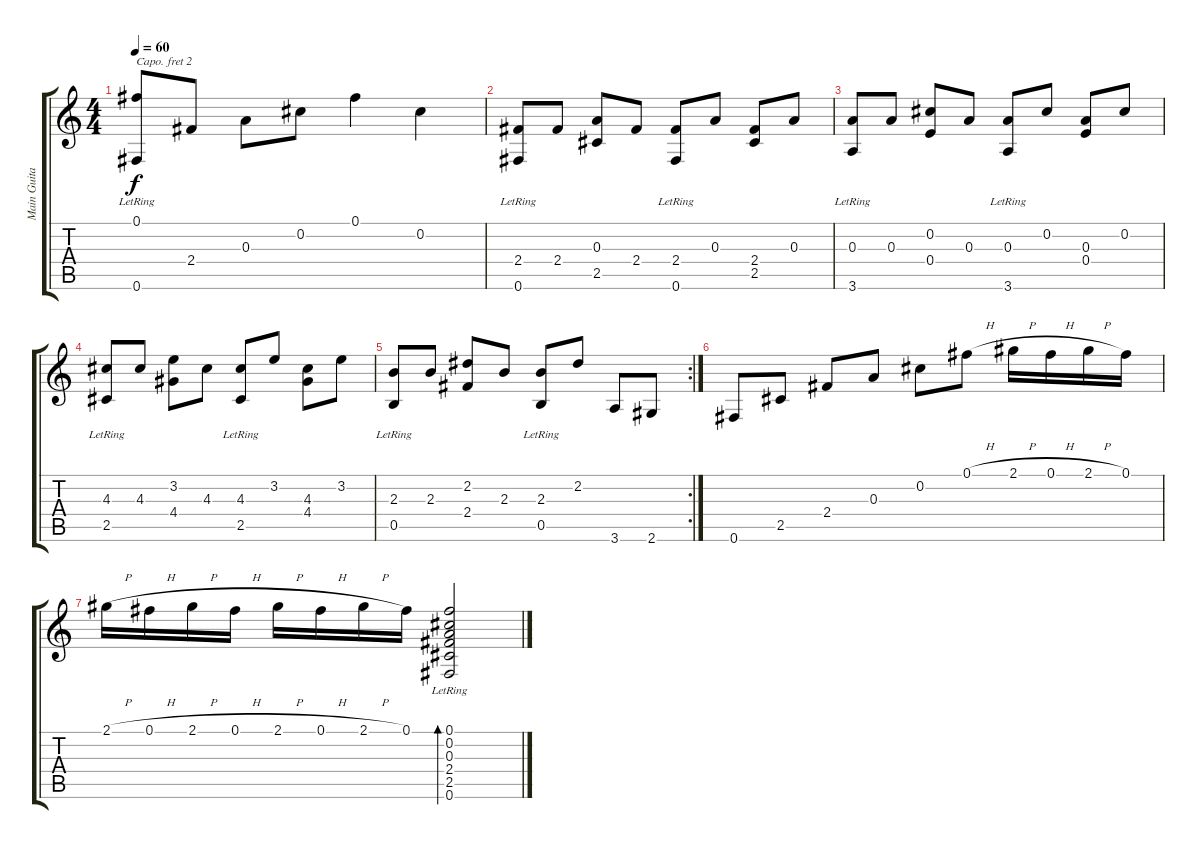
\track ("Main Guitare" "Main Guita") {instrument acousticguitarsteel}
\staff {score tabs}
\capo 2
\tuning (E4 B3 G3 D3 A2 E2) {hide}
\ts (4 4)
\tempo 60
\clef g2
\ks c
(0.1{lr} 0.6{lr}).8{dy f} 2.4.8 0.3.8 0.2.8 0.1.4 0.2.4 |
(2.4 0.6{lr}).8 2.4.8 (0.3 2.5).8 2.4.8 (2.4 0.6{lr}).8 0.3.8 (2.4 2.5).8 0.3.8 |
(0.3 3.6{lr}).8 0.3.8 (0.2 0.4).8 0.3.8 (0.3 3.6{lr}).8 0.2.8 (0.3 0.4).8 0.2.8 |
(4.3 2.5{lr}).8 4.3.8 (3.2 4.4).8 4.3.8 (4.3 2.5{lr}).8 3.2.8 (4.3 4.4).8 3.2.8 |
\rc 2
(2.3 0.5{lr}).8 2.3.8 (2.2 2.4).8 2.3.8 (2.3 0.5{lr}).8 2.2.8 3.6.8 2.6.8 |
0.6.8 2.5.8 2.4.8 0.3.8 0.2.8 0.1{h}.8 2.1{h}.16 0.1{h}.16 2.1{h}.16 0.1.16 |
2.1{h}.16 0.1{h}.16 2.1{h}.16 0.1{h}.16 2.1{h}.16 0.1{h}.16 2.1{h}.16 0.1.16 (0.1{lr} 0.2{lr} 0.3{lr} 2.4{lr} 2.5{lr} 0.6{lr}).2{bd 60}
